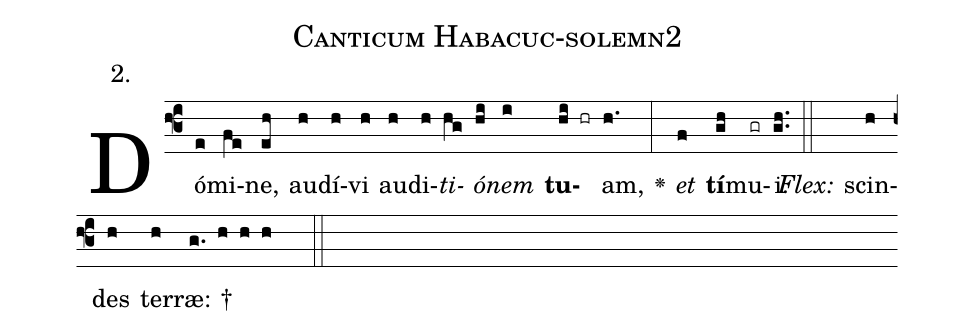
name: Canticum Habacuc-solemn2;
annotation: 2.;
%%
(f3)Dó(e)mi(fe)ne,(eh) au(h)dí(h)vi(h) au(h)di(h)<i>ti</i>(hg)<i>ó</i>(hi)<i>nem</i>(i) <b>tu</b>(hi hr)am,(h.) <v>\greheightstar</v>(:) <i>et</i>(f) <b>tí</b>(gh)mu(gr)i.(gh..) (::)
<i>Flex:</i>()  scin(h)des(h) ter(h)ræ: †(g. h h h  ::)

%E(h) u(h) o(g) u(f) a(gh) e.(gh..) (::)
